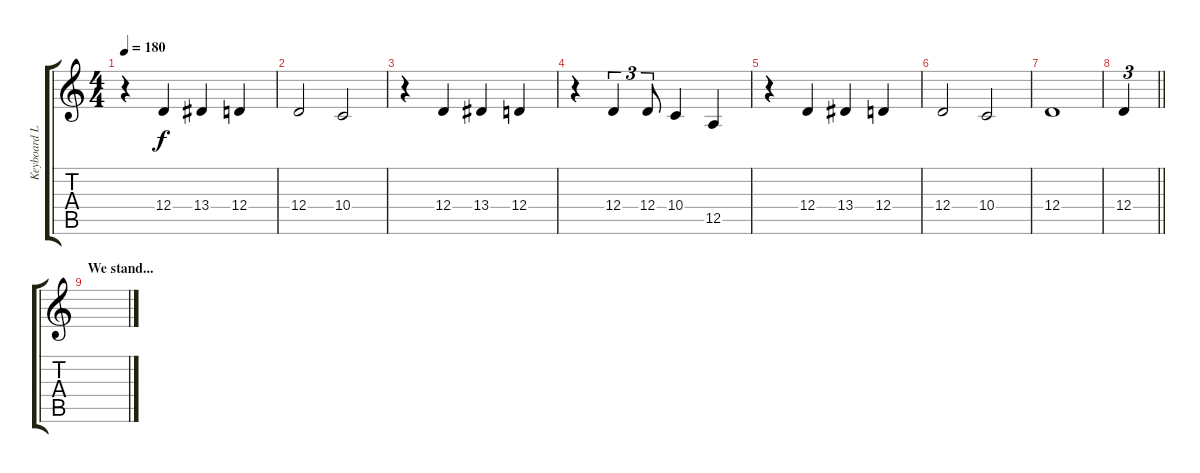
\track ("Keyboard Lead" "Keyboard L") {instrument brasssection}
\staff {score tabs}
\tuning (E4 B3 G3 D3 A2 E2) {hide}
\ts (4 4)
\tempo 180
\clef g2
\ks c
r.4{dy f} 12.4.4 13.4.4 12.4.4 |
12.4.2 10.4.2 |
r.4 12.4.4 13.4.4 12.4.4 |
r.4 12.4.4{tu (3 2)} 12.4.8{tu (3 2)} 10.4.4 12.5.4 |
r.4 12.4.4 13.4.4 12.4.4 |
12.4.2 10.4.2 |
12.4.1 |
\barLineRight lightlight
12.4.4{tu (3 2)} |
\section ("" "We stand...")
